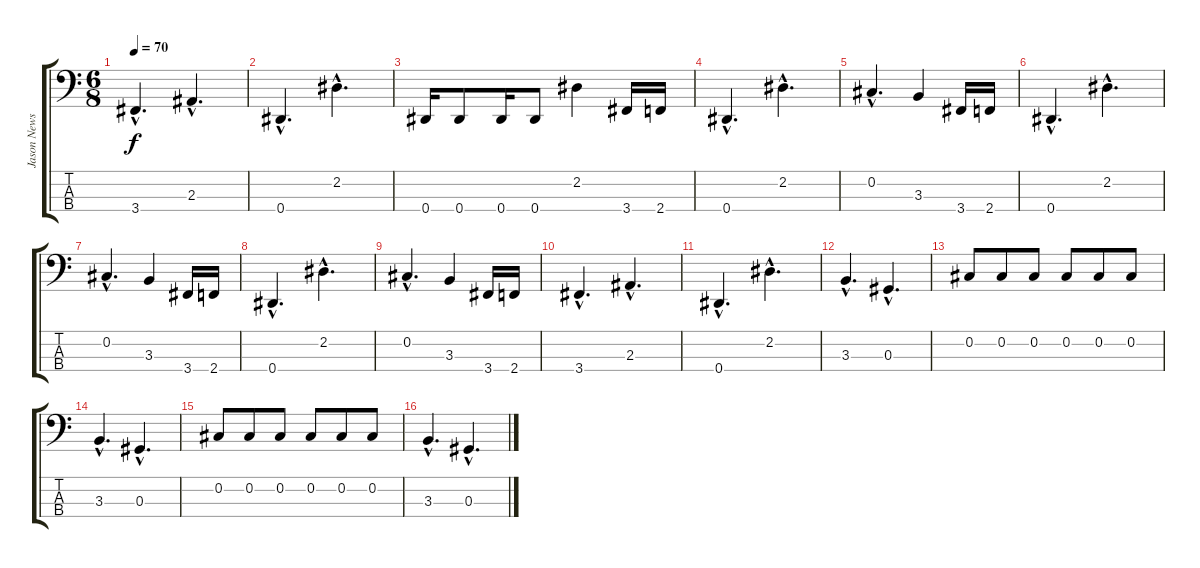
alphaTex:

\track ("Jason Newsted" "Jason News") {instrument electricbasspick}
\staff {score tabs}
\tuning (Gb2 Db2 Ab1 Eb1) {hide}
\ts (6 8)
\tempo 70
\clef f4
\ks c
3.4{hac}.4{d dy f} 2.3{hac}.4{d} |
0.4{hac}.4{d} 2.2{hac}.4{d} |
0.4.16 0.4.8 0.4.16 0.4.8 2.2.4 3.4.16 2.4.16 |
0.4{hac}.4{d} 2.2{hac}.4{d} |
0.2{hac}.4{d} 3.3.4 3.4.16 2.4.16 |
0.4{hac}.4{d} 2.2{hac}.4{d} |
0.2{hac}.4{d} 3.3.4 3.4.16 2.4.16 |
0.4{hac}.4{d} 2.2{hac}.4{d} |
0.2{hac}.4{d} 3.3.4 3.4.16 2.4.16 |
3.4{hac}.4{d} 2.3{hac}.4{d} |
0.4{hac}.4{d} 2.2{hac}.4{d} |
3.3{hac}.4{d} 0.3{hac}.4{d} |
0.2.8 0.2.8 0.2.8 0.2.8 0.2.8 0.2.8 |
3.3{hac}.4{d} 0.3{hac}.4{d} |
0.2.8 0.2.8 0.2.8 0.2.8 0.2.8 0.2.8 |
3.3{hac}.4{d} 0.3{hac}.4{d}
